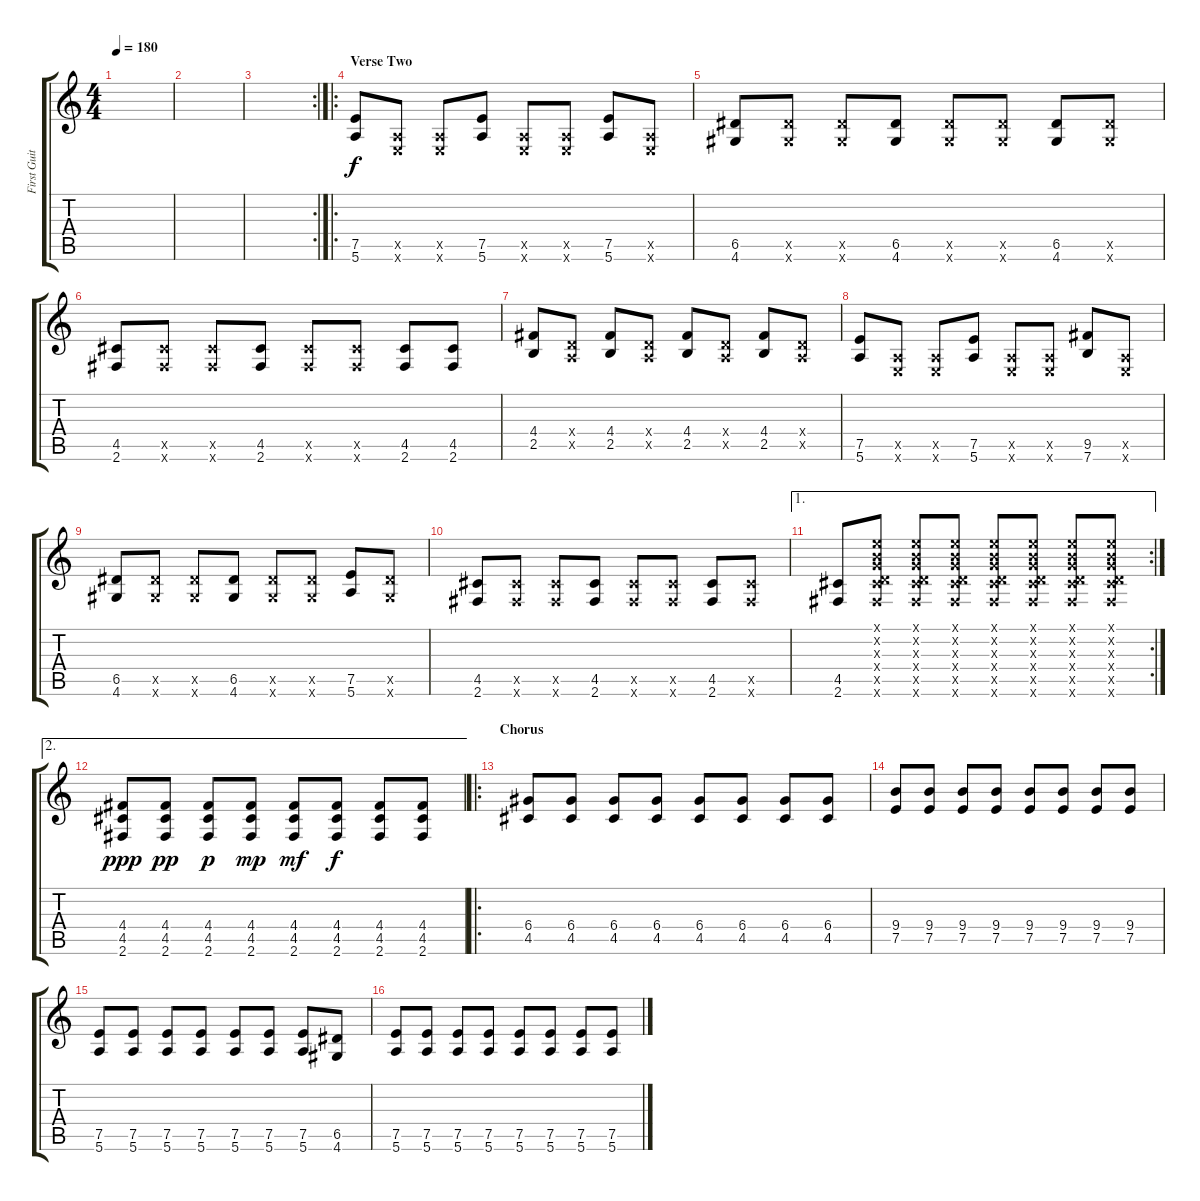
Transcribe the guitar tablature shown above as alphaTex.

\track ("First Guitar" "First Guit") {instrument distortionguitar}
\staff {score tabs}
\tuning (E4 B3 G3 D3 A2 E2) {hide}
\ts (4 4)
\tempo 180
\clef g2
\ks c
|
|
\rc 2
|
\ro
\section ("" "Verse Two")
(7.5 5.6).8{volume 13} (0.5{x} 0.6{x}).8 (0.5{x} 0.6{x}).8 (7.5 5.6).8 (0.5{x} 0.6{x}).8 (0.5{x} 0.6{x}).8 (7.5 5.6).8 (0.5{x} 0.6{x}).8 |
(6.5 4.6).8 (6.5{x} 4.6{x}).8 (6.5{x} 4.6{x}).8 (6.5 4.6).8 (6.5{x} 4.6{x}).8 (6.5{x} 4.6{x}).8 (6.5 4.6).8 (6.5{x} 4.6{x}).8 |
(4.5 2.6).8 (4.5{x} 2.6{x}).8 (4.5{x} 2.6{x}).8 (4.5 2.6).8 (4.5{x} 2.6{x}).8 (4.5{x} 2.6{x}).8 (4.5 2.6).8 (4.5 2.6).8 |
(4.4 2.5).8 (0.4{x} 0.5{x}).8 (4.4 2.5).8 (0.4{x} 0.5{x}).8 (4.4 2.5).8 (0.4{x} 0.5{x}).8 (4.4 2.5).8 (0.4{x} 0.5{x}).8 |
(7.5 5.6).8{volume 13} (0.5{x} 0.6{x}).8 (0.5{x} 0.6{x}).8 (7.5 5.6).8 (0.5{x} 0.6{x}).8 (0.5{x} 0.6{x}).8 (9.5 7.6).8 (0.5{x} 0.6{x}).8 |
(6.5 4.6).8 (6.5{x} 4.6{x}).8 (6.5{x} 4.6{x}).8 (6.5 4.6).8 (6.5{x} 4.6{x}).8 (6.5{x} 4.6{x}).8 (7.5 5.6).8 (6.5{x} 4.6{x}).8 |
(4.5 2.6).8 (4.5{x} 2.6{x}).8 (4.5{x} 2.6{x}).8 (4.5 2.6).8 (4.5{x} 2.6{x}).8 (4.5{x} 2.6{x}).8 (4.5 2.6).8 (4.5{x} 2.6{x}).8 |
\ae 1
\rc 2
(4.5 2.6).8 (0.1{x} 0.2{x} 0.3{x} 0.4{x} 4.5{x} 2.6{x}).8 (0.1{x} 0.2{x} 0.3{x} 0.4{x} 4.5{x} 2.6{x}).8 (0.1{x} 0.2{x} 0.3{x} 0.4{x} 4.5{x} 2.6{x}).8 (0.1{x} 0.2{x} 0.3{x} 0.4{x} 4.5{x} 2.6{x}).8 (0.1{x} 0.2{x} 0.3{x} 0.4{x} 4.5{x} 2.6{x}).8 (0.1{x} 0.2{x} 0.3{x} 0.4{x} 4.5{x} 2.6{x}).8 (0.1{x} 0.2{x} 0.3{x} 0.4{x} 4.5{x} 2.6{x}).8 |
\ae 2
(4.4 4.5 2.6).8{dy ppp} (4.4 4.5 2.6).8{dy pp} (4.4 4.5 2.6).8{dy p} (4.4 4.5 2.6).8{dy mp} (4.4 4.5 2.6).8{dy mf} (4.4 4.5 2.6).8{dy f} (4.4 4.5 2.6).8 (4.4 4.5 2.6).8 |
\ro
\section ("" "Chorus")
(6.4 4.5).8 (6.4 4.5).8 (6.4 4.5).8 (6.4 4.5).8 (6.4 4.5).8 (6.4 4.5).8 (6.4 4.5).8 (6.4 4.5).8 |
(9.4 7.5).8 (9.4 7.5).8 (9.4 7.5).8 (9.4 7.5).8 (9.4 7.5).8 (9.4 7.5).8 (9.4 7.5).8 (9.4 7.5).8 |
(7.5 5.6).8 (7.5 5.6).8 (7.5 5.6).8 (7.5 5.6).8 (7.5 5.6).8 (7.5 5.6).8 (7.5 5.6).8 (6.5 4.6).8 |
(7.5 5.6).8 (7.5 5.6).8 (7.5 5.6).8 (7.5 5.6).8 (7.5 5.6).8 (7.5 5.6).8 (7.5 5.6).8 (7.5 5.6).8
